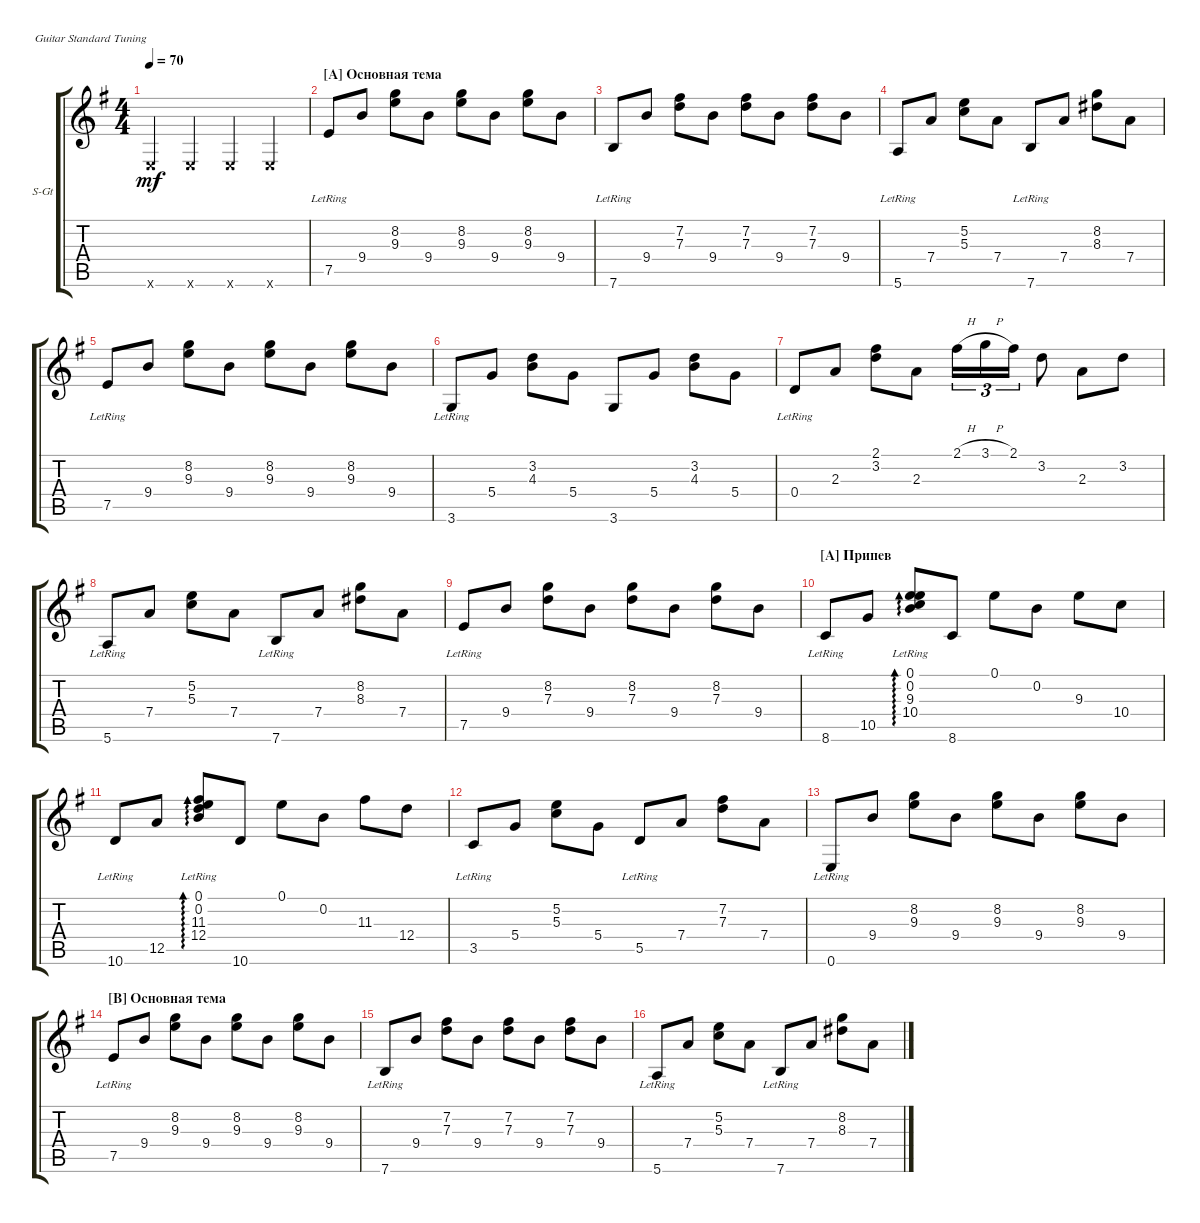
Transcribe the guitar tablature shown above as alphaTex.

\defaultSystemsLayout 4
\bracketExtendMode groupsimilarinstruments
\firstSystemTrackNameOrientation horizontal
\otherSystemsTrackNameOrientation horizontal
\track ("Steel Guitar" "S-Gt") {instrument acousticguitarsteel}
\staff {score tabs}
\tuning (E4 B3 G3 D3 A2 E2)
\ts (4 4)
\tempo 70
\clef g2
\ks eminor
0.6{x}.4{dy mf instrument acousticguitarsteel} 0.6{x}.4 0.6{x}.4 0.6{x}.4 |
\section ("A" "Основная тема")
7.5{lr}.8 9.4.8 (9.3 8.2).8 9.4.8 (9.3 8.2).8 9.4.8 (9.3 8.2).8 9.4.8 |
7.6{lr}.8 9.4.8 (7.3 7.2).8 9.4.8 (7.3 7.2).8 9.4.8 (7.3 7.2).8 9.4.8 |
5.6{lr}.8 7.4.8 (5.3 5.2).8 7.4.8 7.6{lr}.8 7.4.8 (8.3 8.2).8 7.4.8 |
7.5{lr}.8 9.4.8 (9.3 8.2).8 9.4.8 (9.3 8.2).8 9.4.8 (9.3 8.2).8 9.4.8 |
3.6{lr}.8 5.4.8 (4.3 3.2).8 5.4.8 3.6.8 5.4.8 (4.3 3.2).8 5.4.8 |
0.4{lr}.8 2.3.8 (3.2 2.1).8 2.3.8 2.1{h}.16{tu (3 2)} 3.1{h}.16{tu (3 2)} 2.1.16{tu (3 2)} 3.2.8 2.3.8 3.2.8 |
5.6{lr}.8 7.4.8 (5.3 5.2).8 7.4.8 7.6{lr}.8 7.4.8 (8.3 8.2).8 7.4.8 |
7.5{lr}.8 9.4.8 (7.3 8.2).8 9.4.8 (7.3 8.2).8 9.4.8 (7.3 8.2).8 9.4.8 |
\section ("A" "Припев")
8.6{lr}.8 10.5.8 (10.4{lr} 9.3{lr} 0.2{lr} 0.1{lr}).8{ad 0} 8.6.8 0.1.8 0.2.8 9.3.8 10.4.8 |
10.6{lr}.8 12.5.8 (12.4{lr} 11.3{lr} 0.2{lr} 0.1{lr}).8{ad 0} 10.6.8 0.1.8 0.2.8 11.3.8 12.4.8 |
3.5{lr}.8 5.4.8 (5.3 5.2).8 5.4.8 5.5{lr}.8 7.4.8 (7.3 7.2).8 7.4.8 |
0.6{lr}.8 9.4.8 (9.3 8.2).8 9.4.8 (9.3 8.2).8 9.4.8 (9.3 8.2).8 9.4.8 |
\section ("B" "Основная тема")
7.5{lr}.8 9.4.8 (9.3 8.2).8 9.4.8 (9.3 8.2).8 9.4.8 (9.3 8.2).8 9.4.8 |
7.6{lr}.8 9.4.8 (7.3 7.2).8 9.4.8 (7.3 7.2).8 9.4.8 (7.3 7.2).8 9.4.8 |
5.6{lr}.8 7.4.8 (5.3 5.2).8 7.4.8 7.6{lr}.8 7.4.8 (8.3 8.2).8 7.4.8
